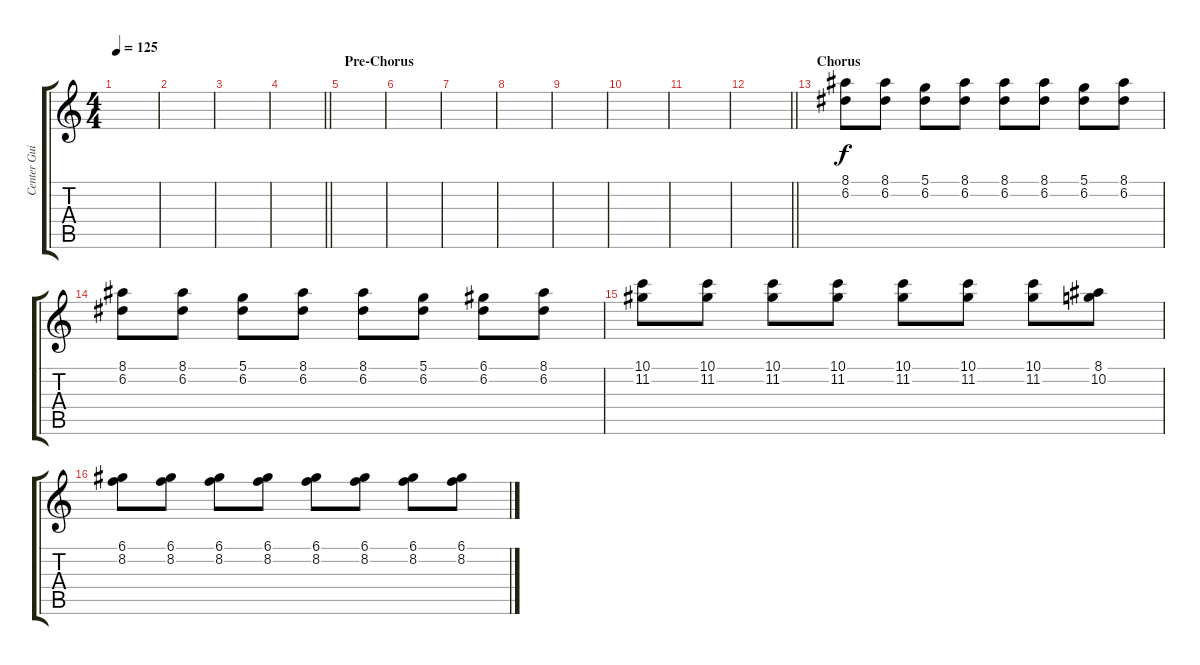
\track ("Center Guitar 2" "Center Gui") {instrument distortionguitar}
\staff {score tabs}
\tuning (D4 A3 F3 C3 G2 C2) {hide}
\ts (4 4)
\tempo 125
\clef g2
\ks c
|
|
|
\barLineRight lightlight
|
\section ("" "Pre-Chorus")
|
|
|
|
|
|
|
\barLineRight lightlight
|
\section ("" "Chorus")
(8.1 6.2).8{volume 7 instrument overdrivenguitar} (8.1 6.2).8 (5.1 6.2).8 (8.1 6.2).8 (8.1 6.2).8 (8.1 6.2).8 (5.1 6.2).8 (8.1 6.2).8 |
(8.1 6.2).8 (8.1 6.2).8 (5.1 6.2).8 (8.1 6.2).8 (8.1 6.2).8 (5.1 6.2).8 (6.1 6.2).8 (8.1 6.2).8 |
(10.1 11.2).8 (10.1 11.2).8 (10.1 11.2).8 (10.1 11.2).8 (10.1 11.2).8 (10.1 11.2).8 (10.1 11.2).8 (8.1 10.2).8 |
(6.1 8.2).8 (6.1 8.2).8 (6.1 8.2).8 (6.1 8.2).8 (6.1 8.2).8 (6.1 8.2).8 (6.1 8.2).8 (6.1 8.2).8
